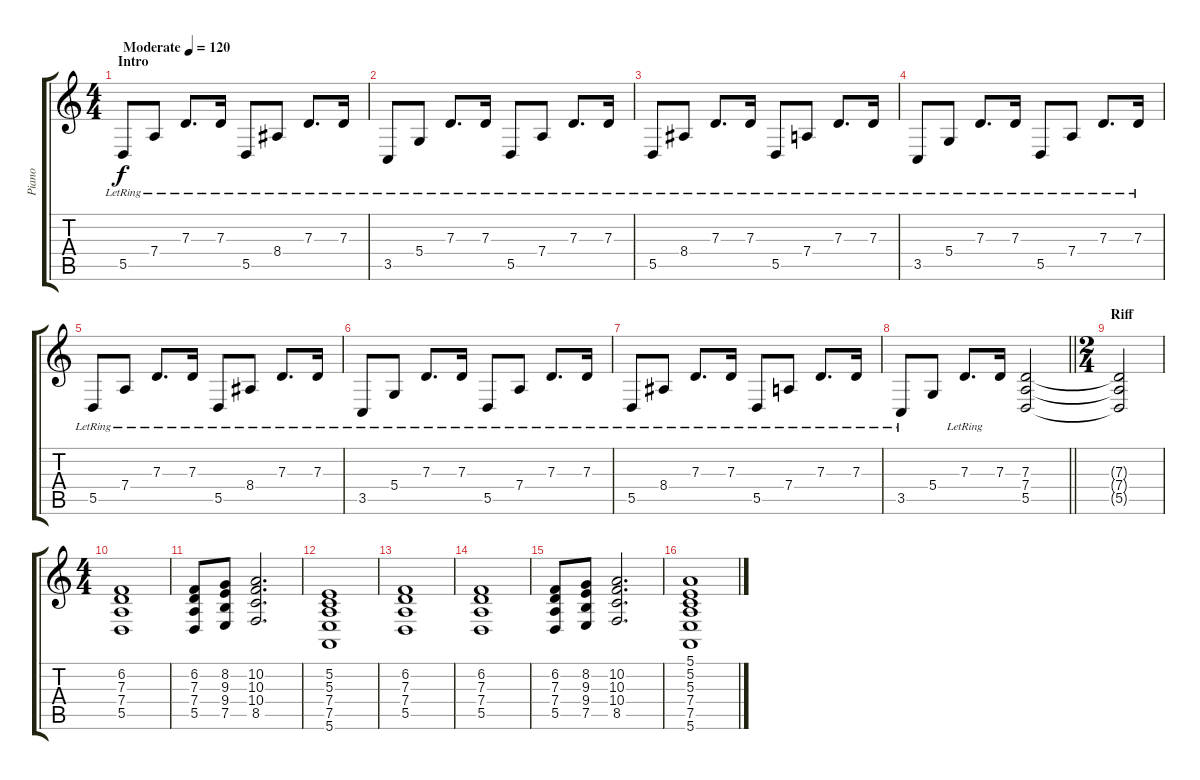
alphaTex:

\track ("Piano" "Piano") {instrument acousticgrandpiano}
\staff {score tabs}
\tuning (E4 B3 G3 D3 A2 E2) {hide}
\ts (4 4)
\section ("" "Intro")
\tempo (120 "Moderate")
\clef g2
\ks c
5.5{lr}.8{dy f instrument acousticgrandpiano} 7.4{lr}.8 7.3{lr}.8{d} 7.3{lr}.16 5.5{lr}.8 8.4{lr}.8 7.3{lr}.8{d} 7.3{lr}.16 |
3.5{lr}.8 5.4{lr}.8 7.3{lr}.8{d} 7.3{lr}.16 5.5{lr}.8 7.4{lr}.8 7.3{lr}.8{d} 7.3{lr}.16 |
5.5{lr}.8 8.4{lr}.8 7.3{lr}.8{d} 7.3{lr}.16 5.5{lr}.8 7.4{lr}.8 7.3{lr}.8{d} 7.3{lr}.16 |
3.5{lr}.8 5.4{lr}.8 7.3{lr}.8{d} 7.3{lr}.16 5.5{lr}.8 7.4{lr}.8 7.3{lr}.8{d} 7.3{lr}.16 |
5.5{lr}.8 7.4{lr}.8 7.3{lr}.8{d} 7.3{lr}.16 5.5{lr}.8 8.4{lr}.8 7.3{lr}.8{d} 7.3{lr}.16 |
3.5{lr}.8 5.4{lr}.8 7.3{lr}.8{d} 7.3{lr}.16 5.5{lr}.8 7.4{lr}.8 7.3{lr}.8{d} 7.3{lr}.16 |
5.5{lr}.8 8.4{lr}.8 7.3{lr}.8{d} 7.3{lr}.16 5.5{lr}.8 7.4{lr}.8 7.3{lr}.8{d} 7.3{lr}.16 |
\barLineRight lightlight
3.5{lr}.8 5.4.8 7.3{lr}.8{d} 7.3.16 (7.3 7.4 5.5).2 |
\ts (2 4)
\section ("" "Riff")
(7.3{t} 7.4{t} 5.5{t}).2 |
\ts (4 4)
(6.2 7.3 7.4 5.5).1 |
(6.2 7.3 7.4 5.5).8 (8.2 9.3 9.4 7.5).8 (10.2 10.3 10.4 8.5).2{d} |
(5.2 5.3 7.4 7.5 5.6).1 |
(6.2 7.3 7.4 5.5).1 |
(6.2 7.3 7.4 5.5).1 |
(6.2 7.3 7.4 5.5).8 (8.2 9.3 9.4 7.5).8 (10.2 10.3 10.4 8.5).2{d} |
(5.1 5.2 5.3 7.4 7.5 5.6).1
